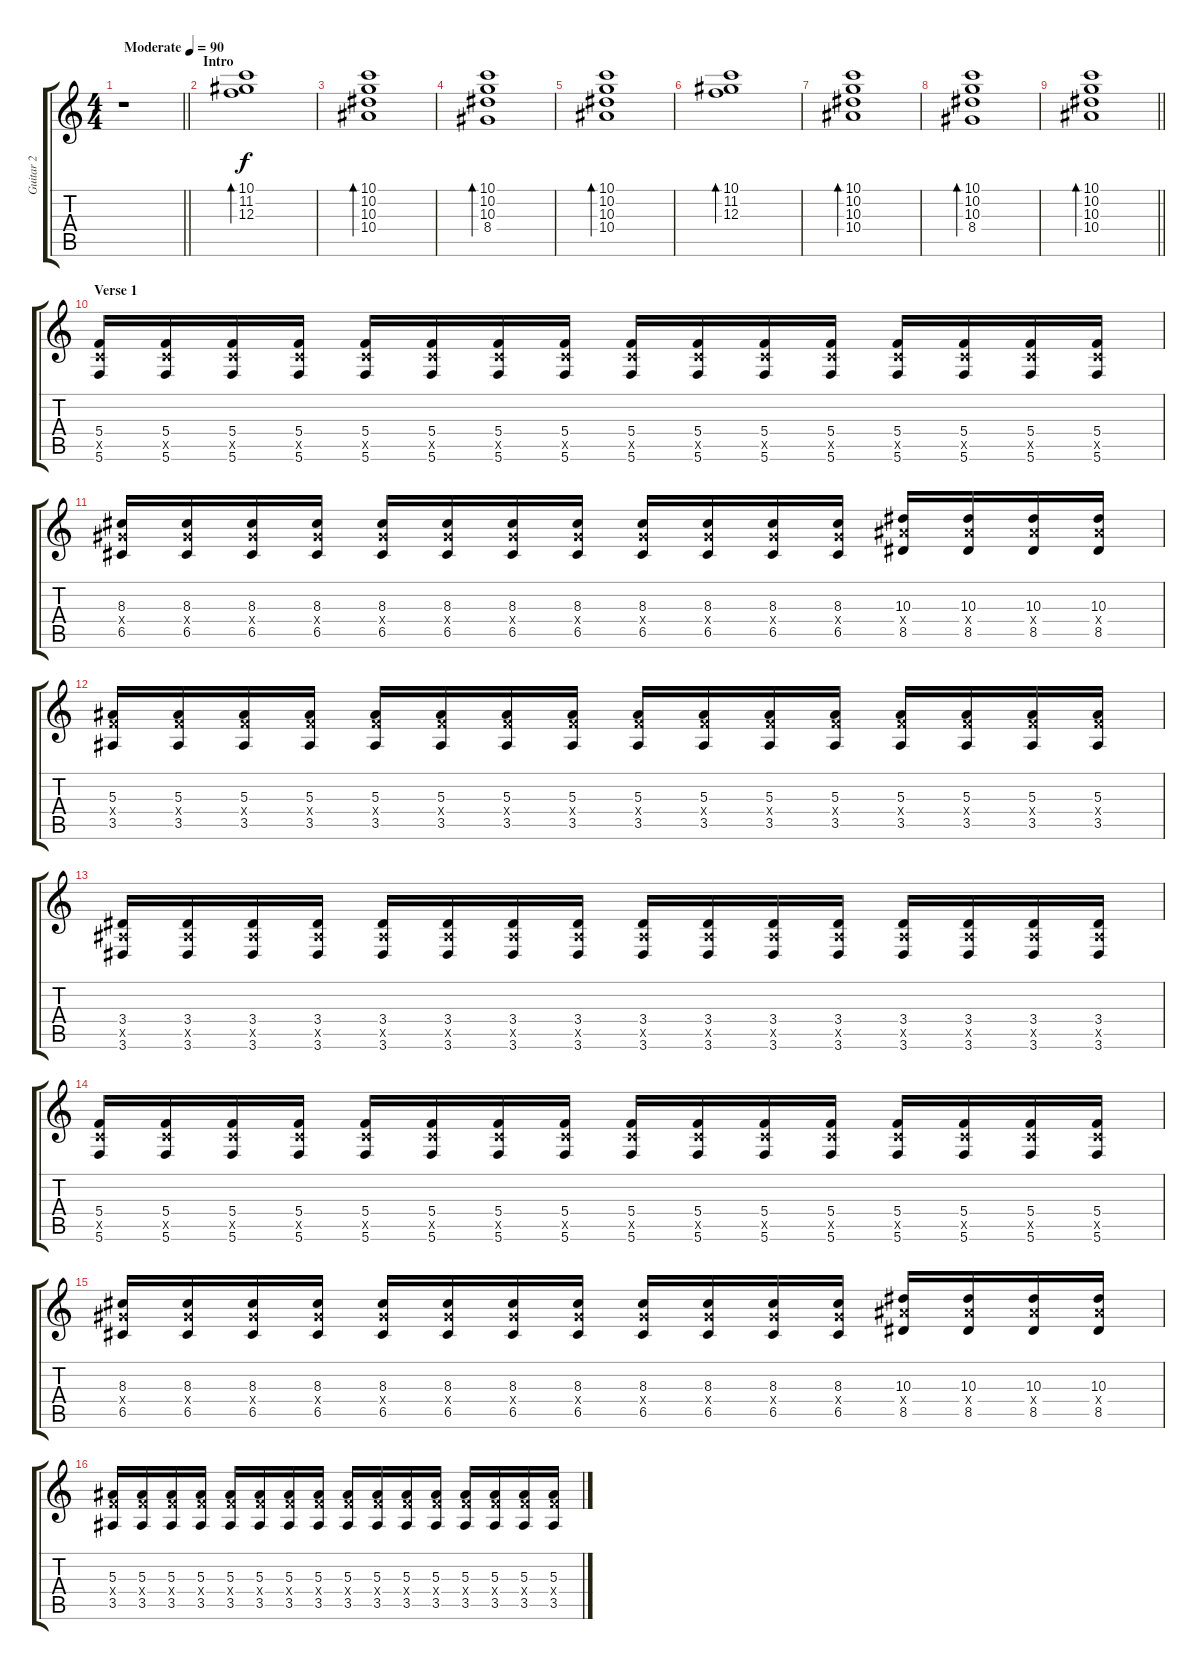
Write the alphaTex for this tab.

\track ("Guitar 2" "Guitar 2") {instrument acousticguitarsteel}
\staff {score tabs}
\tuning (D4 A3 F3 C3 G2 C2) {hide}
\ts (4 4)
\tempo (90 "Moderate")
\clef g2
\barLineRight lightlight
\ks c
r.1{dy f instrument acousticguitarsteel} |
\section ("" "Intro")
(10.1 11.2 12.3).1{bd 240} |
(10.1 10.2 10.3 10.4).1{bd 240} |
(10.1 10.2 10.3 8.4).1{bd 240} |
(10.1 10.2 10.3 10.4).1{bd 240} |
(10.1 11.2 12.3).1{bd 240} |
(10.1 10.2 10.3 10.4).1{bd 240} |
(10.1 10.2 10.3 8.4).1{bd 240} |
\barLineRight lightlight
(10.1 10.2 10.3 10.4).1{bd 240} |
\section ("" "Verse 1")
(5.4 5.5{x} 5.6).16 (5.4 5.5{x} 5.6).16 (5.4 5.5{x} 5.6).16 (5.4 5.5{x} 5.6).16 (5.4 5.5{x} 5.6).16 (5.4 5.5{x} 5.6).16 (5.4 5.5{x} 5.6).16 (5.4 5.5{x} 5.6).16 (5.4 5.5{x} 5.6).16 (5.4 5.5{x} 5.6).16 (5.4 5.5{x} 5.6).16 (5.4 5.5{x} 5.6).16 (5.4 5.5{x} 5.6).16 (5.4 5.5{x} 5.6).16 (5.4 5.5{x} 5.6).16 (5.4 5.5{x} 5.6).16 |
(8.3 8.4{x} 6.5).16 (8.3 8.4{x} 6.5).16 (8.3 8.4{x} 6.5).16 (8.3 8.4{x} 6.5).16 (8.3 8.4{x} 6.5).16 (8.3 8.4{x} 6.5).16 (8.3 8.4{x} 6.5).16 (8.3 8.4{x} 6.5).16 (8.3 8.4{x} 6.5).16 (8.3 8.4{x} 6.5).16 (8.3 8.4{x} 6.5).16 (8.3 8.4{x} 6.5).16 (10.3 10.4{x} 8.5).16 (10.3 10.4{x} 8.5).16 (10.3 10.4{x} 8.5).16 (10.3 10.4{x} 8.5).16 |
(5.3 5.4{x} 3.5).16 (5.3 5.4{x} 3.5).16 (5.3 5.4{x} 3.5).16 (5.3 5.4{x} 3.5).16 (5.3 5.4{x} 3.5).16 (5.3 5.4{x} 3.5).16 (5.3 5.4{x} 3.5).16 (5.3 5.4{x} 3.5).16 (5.3 5.4{x} 3.5).16 (5.3 5.4{x} 3.5).16 (5.3 5.4{x} 3.5).16 (5.3 5.4{x} 3.5).16 (5.3 5.4{x} 3.5).16 (5.3 5.4{x} 3.5).16 (5.3 5.4{x} 3.5).16 (5.3 5.4{x} 3.5).16 |
(3.4 3.5{x} 3.6).16 (3.4 3.5{x} 3.6).16 (3.4 3.5{x} 3.6).16 (3.4 3.5{x} 3.6).16 (3.4 3.5{x} 3.6).16 (3.4 3.5{x} 3.6).16 (3.4 3.5{x} 3.6).16 (3.4 3.5{x} 3.6).16 (3.4 3.5{x} 3.6).16 (3.4 3.5{x} 3.6).16 (3.4 3.5{x} 3.6).16 (3.4 3.5{x} 3.6).16 (3.4 3.5{x} 3.6).16 (3.4 3.5{x} 3.6).16 (3.4 3.5{x} 3.6).16 (3.4 3.5{x} 3.6).16 |
(5.4 5.5{x} 5.6).16 (5.4 5.5{x} 5.6).16 (5.4 5.5{x} 5.6).16 (5.4 5.5{x} 5.6).16 (5.4 5.5{x} 5.6).16 (5.4 5.5{x} 5.6).16 (5.4 5.5{x} 5.6).16 (5.4 5.5{x} 5.6).16 (5.4 5.5{x} 5.6).16 (5.4 5.5{x} 5.6).16 (5.4 5.5{x} 5.6).16 (5.4 5.5{x} 5.6).16 (5.4 5.5{x} 5.6).16 (5.4 5.5{x} 5.6).16 (5.4 5.5{x} 5.6).16 (5.4 5.5{x} 5.6).16 |
(8.3 8.4{x} 6.5).16 (8.3 8.4{x} 6.5).16 (8.3 8.4{x} 6.5).16 (8.3 8.4{x} 6.5).16 (8.3 8.4{x} 6.5).16 (8.3 8.4{x} 6.5).16 (8.3 8.4{x} 6.5).16 (8.3 8.4{x} 6.5).16 (8.3 8.4{x} 6.5).16 (8.3 8.4{x} 6.5).16 (8.3 8.4{x} 6.5).16 (8.3 8.4{x} 6.5).16 (10.3 10.4{x} 8.5).16 (10.3 10.4{x} 8.5).16 (10.3 10.4{x} 8.5).16 (10.3 10.4{x} 8.5).16 |
(5.3 5.4{x} 3.5).16 (5.3 5.4{x} 3.5).16 (5.3 5.4{x} 3.5).16 (5.3 5.4{x} 3.5).16 (5.3 5.4{x} 3.5).16 (5.3 5.4{x} 3.5).16 (5.3 5.4{x} 3.5).16 (5.3 5.4{x} 3.5).16 (5.3 5.4{x} 3.5).16 (5.3 5.4{x} 3.5).16 (5.3 5.4{x} 3.5).16 (5.3 5.4{x} 3.5).16 (5.3 5.4{x} 3.5).16 (5.3 5.4{x} 3.5).16 (5.3 5.4{x} 3.5).16 (5.3 5.4{x} 3.5).16
